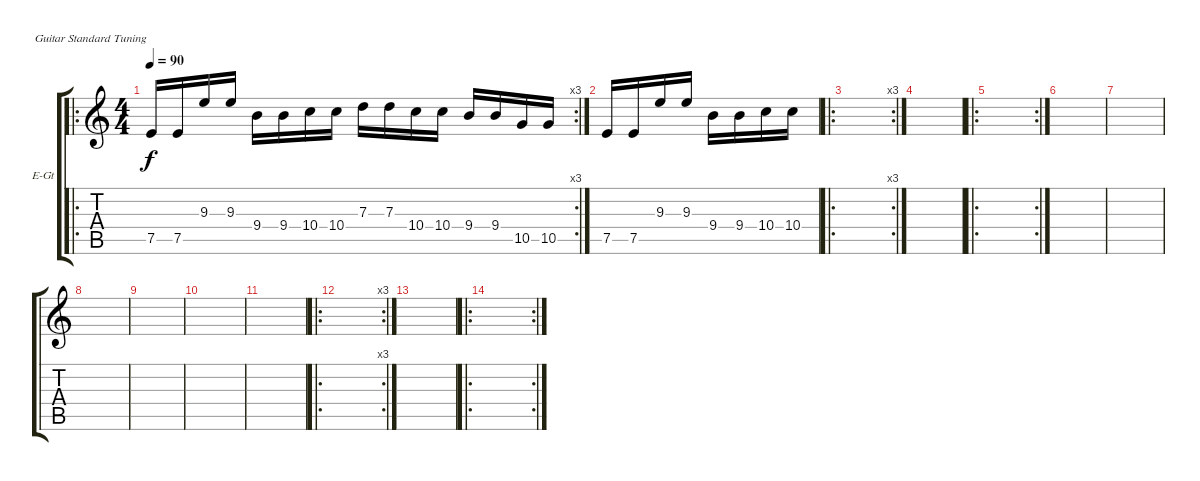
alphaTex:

\bracketExtendMode groupsimilarinstruments
\firstSystemTrackNameOrientation horizontal
\otherSystemsTrackNameOrientation horizontal
\track ("Electric Guitar" "E-Gt") {instrument distortionguitar}
\staff {score tabs}
\tuning (E4 B3 G3 D3 A2 E2)
\ro
\rc 3
\ts (4 4)
\tempo 90
\clef g2
\scale
0.487365
\ks c
7.5.16{dy f instrument distortionguitar} 7.5.16 9.3.16 9.3.16 9.4.16 9.4.16 10.4.16 10.4.16 7.3.16 7.3.16 10.4.16 10.4.16 9.4.16 9.4.16 10.5.16 10.5.16 |
\scale
0.223827 7.5.16 7.5.16 9.3.16 9.3.16 9.4.16 9.4.16 10.4.16 10.4.16 |
\ro
\rc 3
\scale
0.288809 |
\scale
0.303922 |
\ro
\rc 2
\scale
0.392157 |
\scale
0.303922 |
\scale
0.333333 |
\scale
0.333333 |
\scale
0.333333 |
\scale
0.303922 |
\scale
0.303922 |
\ro
\rc 3
\scale
0.392157 |
\scale
0.303922 |
\ro
\rc 2
\scale
0.392157 |
|
\scale
0.303922
